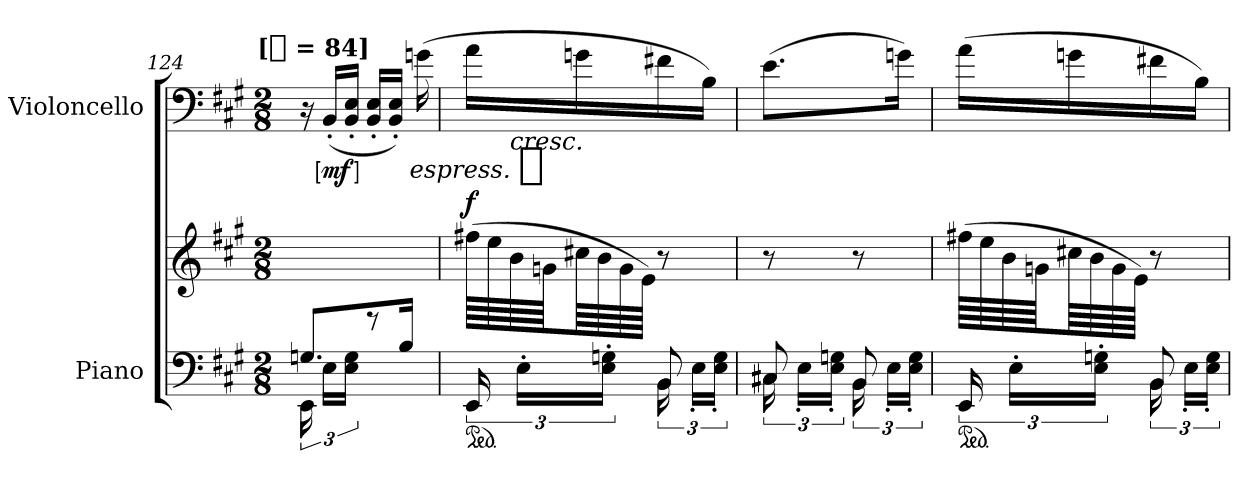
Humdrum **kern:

**kern	**kern	**dynam	**kern	**dynam
*part2	*part2	*part2	*part1	*part1
*staff3	*staff2	*staff2/3	*staff1	*staff1
*I"Piano	*	*	*I"Violoncello	*
*I'Pno	*	*	*I'Vc.	*
*clefF4	*clefG2	*	*clefF4	*
*k[f#c#g#]	*k[f#c#g#]	*	*k[f#c#g#]	*
*A:	*A:	*	*A:	*
!!LO:TX:omd:t=[[8th] = 84]
*M2/8	*M2/8	*	*M2/8	*
*MM42	*MM42	*	*MM42	*
=124	=124	=124	=124	=124
*^	*	*	*	*
*	*	*	*	*Xtuplet	*
24EE\	8.Gn/L	4ryy	.	24r	.
!	!	!	!	!	!LO:DY:ed=brack
24E\LL	.	.	.	(24BB'LL	mf
24E 24GJJ	.	.	.	24BB' 24E'JJ	.
8r	.	.	.	24BB' 24E'LL	.
.	.	.	.	24BB' 24E'JJ)	.
.	16Bi/Jk	.	.	.	.
!	!	!	!	!	!LO:DY:t=espress. %s
.	.	.	.	(24gn	f
=125	=125	=125	=125	=125	=125
!	!	!	!LO:DY:a	!	!
*	*	*	*	*^	*
*ped	*	*	*	*	*	*
8ryy	24EE	(64ff#XLLLL	f	16aLL	32ryy	.
.	.	64ee	.	.	.	.
!	!	!	!	!	!LO:TX:b:i:t=cresc.	!
.	.	64b	.	.	8..ryy	.
.	24E'LL	.	.	.	.	.
.	.	64gnJJJ	.	.	.	.
.	.	64cc#XLLL	.	16gn	.	.
.	.	64b	.	.	.	.
.	24E' 24Gn'JJ	.	.	.	.	.
.	.	64g	.	.	.	.
.	.	64eJJJJ)	.	.	.	.
8BB/	24BB\	8r	.	16f#X	.	.
.	24E'\LL	.	.	.	.	.
.	.	.	.	16BJJ)	.	.
.	24E' 24G'JJ	.	.	.	.	.
*	*	*	*	*v	*v	*
=126	=126	=126	=126	=126	=126
8C#X/	24C#X\	8r	.	(8.eL	.
.	24E'\LL	.	.	.	.
.	24E' 24Gn'JJ	.	.	.	.
8BB/	24BB\	8r	.	.	.
.	24E'\LL	.	.	.	.
.	.	.	.	16gnJk)	.
.	24E' 24G'JJ	.	.	.	.
=127	=127	=127	=127	=127	=127
*ped	*	*	*	*	*
8ryy	24EE	(64ff#XLLLL	.	(16aLL	.
.	.	64ee	.	.	.
.	.	64b	.	.	.
.	24E'LL	.	.	.	.
.	.	64gnJJJ	.	.	.
.	.	64cc#XLLL	.	16gn	.
.	.	64b	.	.	.
.	24E' 24Gn'JJ	.	.	.	.
.	.	64g	.	.	.
.	.	64eJJJJ)	.	.	.
8BB/	24BB\	8r	.	16f#X	.
.	24E'\LL	.	.	.	.
.	.	.	.	16BJJ)	.
.	24E' 24G'JJ	.	.	.	.
*v	*v	*	*	*	*
=	=	=	=	=
*-	*-	*-	*-	*-
